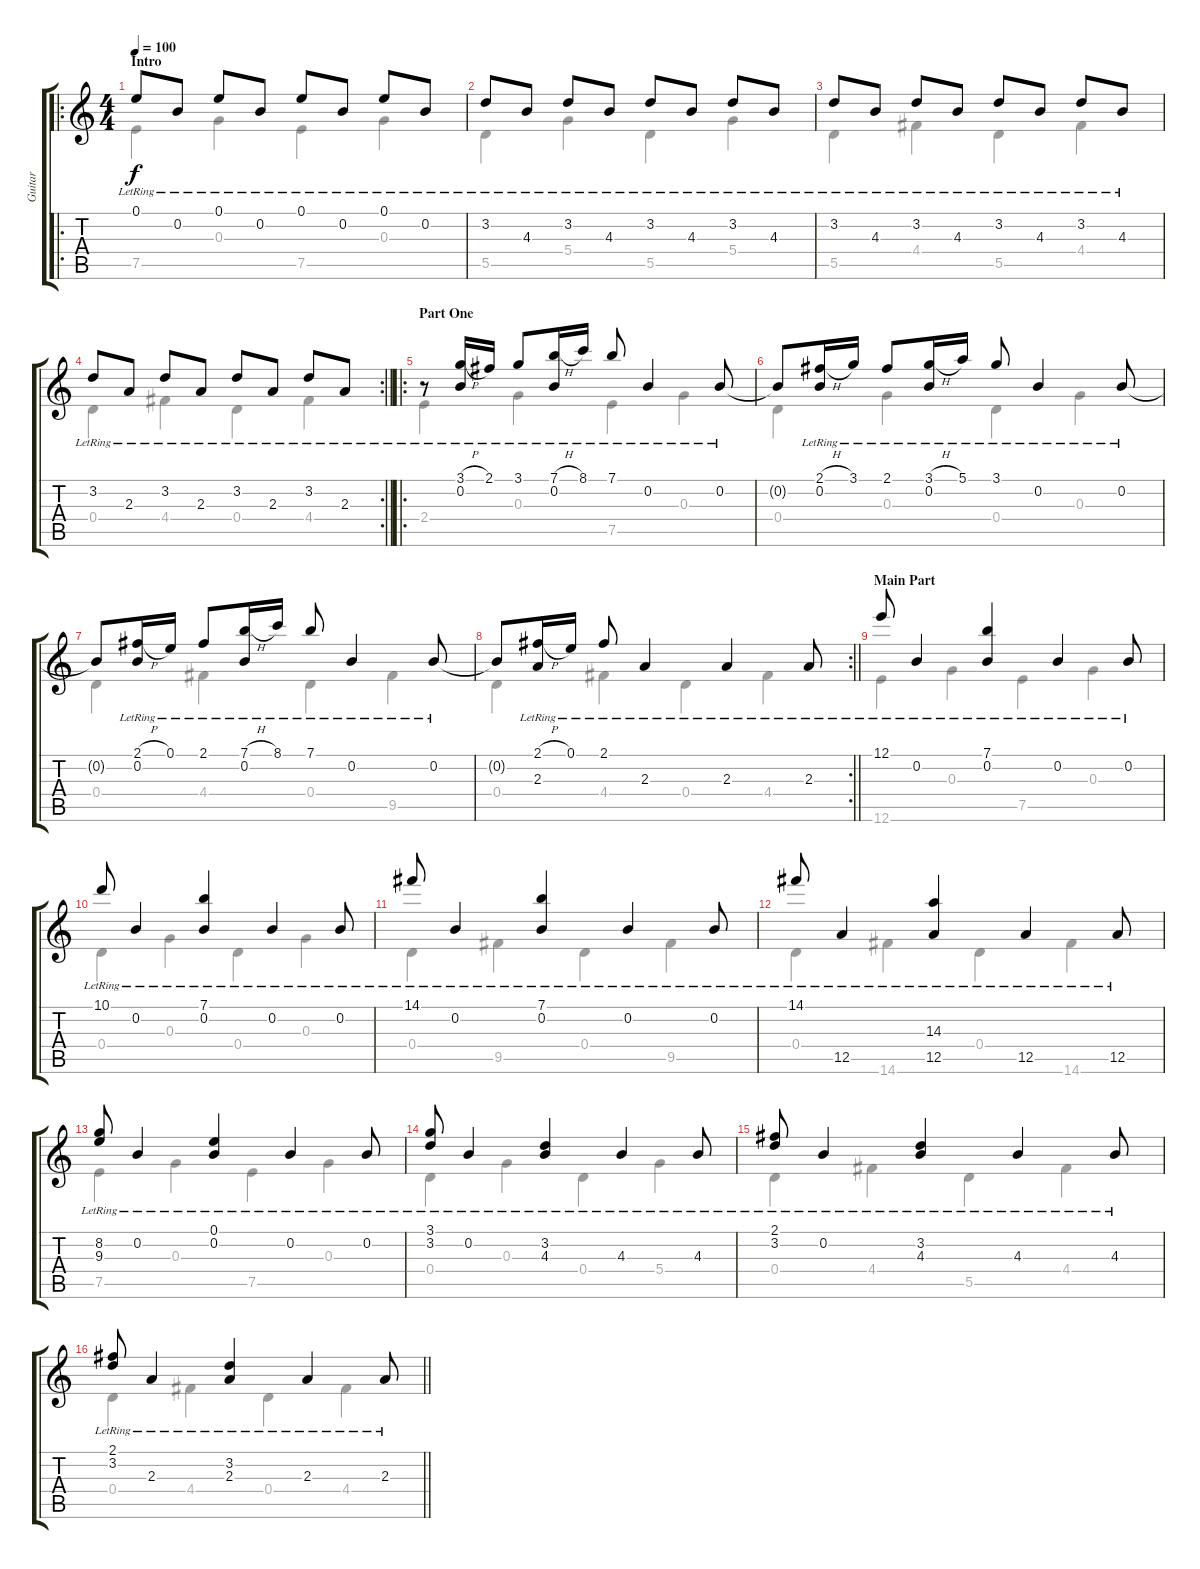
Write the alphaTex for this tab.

\track ("Guitar" "Guitar") {instrument acousticguitarnylon}
\staff {score tabs}
\tuning (E4 B3 G3 D3 A2 E2) {hide}
\voice
\ro
\ts (4 4)
\section ("" "Intro")
\tempo 100
\clef g2
\ks c
0.1{lr}.8{dy f instrument acousticguitarnylon} 0.2{lr}.8 0.1{lr}.8 0.2{lr}.8 0.1{lr}.8 0.2{lr}.8 0.1{lr}.8 0.2{lr}.8 |
3.2{lr}.8 4.3{lr}.8 3.2{lr}.8 4.3{lr}.8 3.2{lr}.8 4.3{lr}.8 3.2{lr}.8 4.3{lr}.8 |
3.2{lr}.8 4.3{lr}.8 3.2{lr}.8 4.3{lr}.8 3.2{lr}.8 4.3{lr}.8 3.2{lr}.8 4.3{lr}.8 |
\rc 2
\barLineRight lightlight
3.2{lr}.8 2.3{lr}.8 3.2{lr}.8 2.3{lr}.8 3.2{lr}.8 2.3{lr}.8 3.2{lr}.8 2.3{lr}.8 |
\ro
\section ("" "Part One")
r.8 (3.1{h lr} 0.2{lr}).16 2.1{lr}.16 3.1{lr}.8 (7.1{h lr} 0.2{lr}).16 8.1{lr}.16 7.1{lr}.8 0.2{lr}.4 0.2{lr}.8 |
0.2{t}.8 (2.1{h lr} 0.2{lr}).16 3.1{lr}.16 2.1{lr}.8 (3.1{h lr} 0.2{lr}).16 5.1{lr}.16 3.1{lr}.8 0.2{lr}.4 0.2{lr}.8 |
0.2{t}.8 (2.1{h lr} 0.2{lr}).16 0.1{lr}.16 2.1{lr}.8 (7.1{h lr} 0.2{lr}).16 8.1{lr}.16 7.1{lr}.8 0.2{lr}.4 0.2{lr}.8 |
\rc 2
\barLineRight lightlight
0.2{t}.8 (2.1{h lr} 2.3{lr}).16 0.1{lr}.16 2.1{lr}.8 2.3{lr}.4 2.3{lr}.4 2.3{lr}.8 |
\section ("" "Main Part")
12.1{lr}.8 0.2{lr}.4 (7.1{lr} 0.2{lr}).4 0.2{lr}.4 0.2{lr}.8 |
10.1{lr}.8 0.2{lr}.4 (7.1{lr} 0.2{lr}).4 0.2{lr}.4 0.2{lr}.8 |
14.1{lr}.8 0.2{lr}.4 (7.1{lr} 0.2{lr}).4 0.2{lr}.4 0.2{lr}.8 |
14.1{lr}.8 12.5{lr}.4 (14.3{lr} 12.5{lr}).4 12.5{lr}.4 12.5{lr}.8 |
(8.2{lr} 9.3{lr}).8 0.2{lr}.4 (0.1{lr} 0.2{lr}).4 0.2{lr}.4 0.2{lr}.8 |
(3.1{lr} 3.2{lr}).8 0.2{lr}.4 (3.2{lr} 4.3{lr}).4 4.3{lr}.4 4.3{lr}.8 |
(2.1{lr} 3.2{lr}).8 0.2{lr}.4 (3.2{lr} 4.3{lr}).4 4.3{lr}.4 4.3{lr}.8 |
\barLineRight lightlight
(2.1{lr} 3.2{lr}).8 2.3{lr}.4 (3.2{lr} 2.3{lr}).4 2.3{lr}.4 2.3{lr}.8
\voice
\clef g2
\ottava regular
\simile none
\ks c
7.5.4{dy f} 0.3.4 7.5.4 0.3.4 |
5.5.4 5.4.4 5.5.4 5.4.4 |
5.5.4 4.4.4 5.5.4 4.4.4 |
\barLineRight lightlight
0.4.4 4.4.4 0.4.4 4.4.4 |
2.4.4 0.3.4 7.5.4 0.3.4 |
0.4.4 0.3.4 0.4.4 0.3.4 |
0.4.4 4.4.4 0.4.4 9.5.4 |
\barLineRight lightlight
0.4.4 4.4.4 0.4.4 4.4.4 |
12.6.4 0.3.4 7.5.4 0.3.4 |
0.4.4 0.3.4 0.4.4 0.3.4 |
0.4.4 9.5.4 0.4.4 9.5.4 |
0.4.4 14.6.4 0.4.4 14.6.4 |
7.5.4 0.3.4 7.5.4 0.3.4 |
0.4.4 0.3.4 0.4.4 5.4.4 |
0.4.4 4.4.4 5.5.4 4.4.4 |
\barLineRight lightlight
0.4.4 4.4.4 0.4.4 4.4.4
